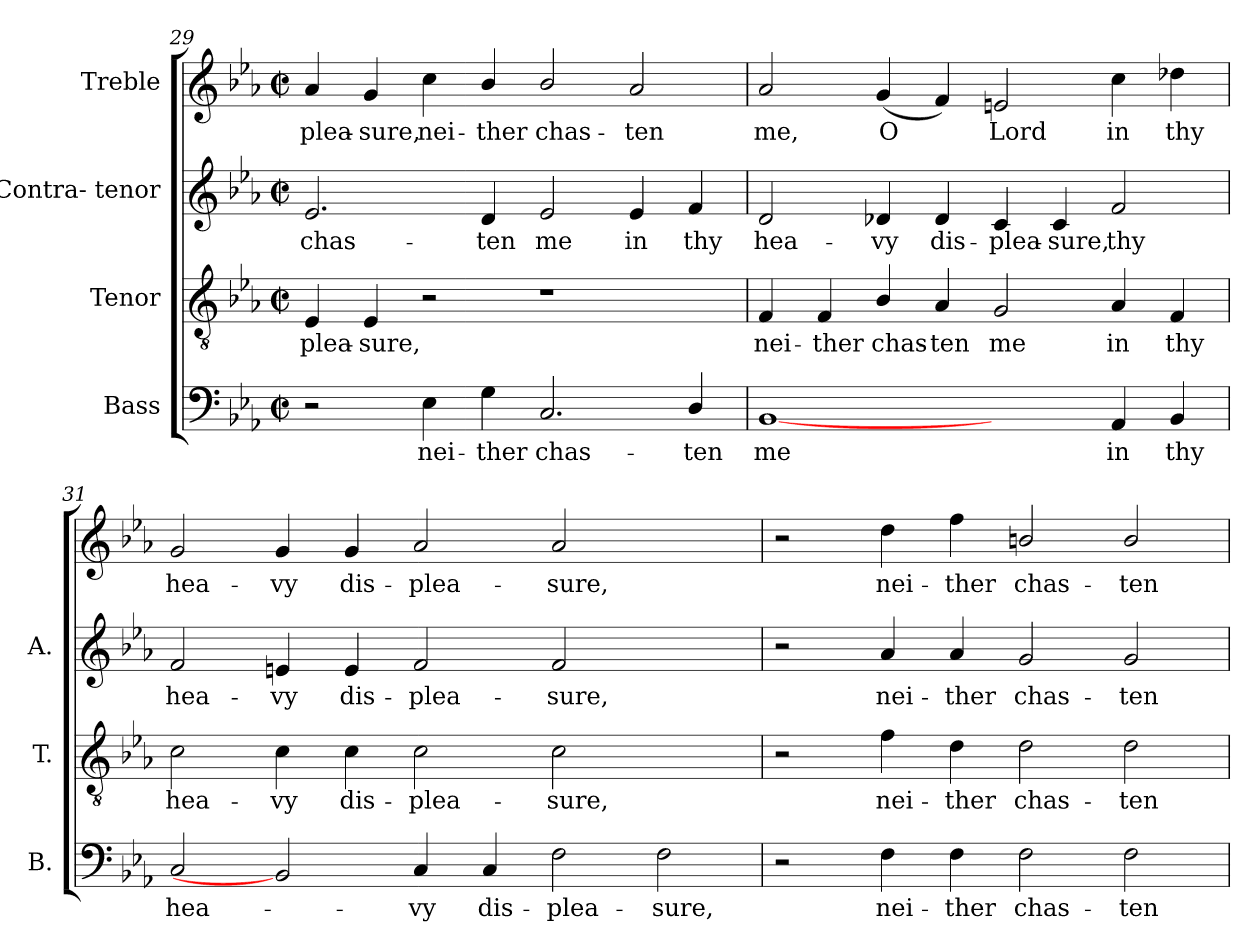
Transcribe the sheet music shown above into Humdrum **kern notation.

**kern	**text	**kern	**text	**kern	**text	**kern	**text
*part4	*part4	*part3	*part3	*part2	*part2	*part1	*part1
*staff4	*staff4	*staff3	*staff3	*staff2	*staff2	*staff1	*staff1
*I"Bass	*	*I"Tenor	*	*I"Contra- tenor	*	*I"Treble	*
*I'B.	*	*I'T.	*	*I'A.	*	*	*
*clefF4	*	*clefGv2	*	*clefG2	*	*clefG2	*
*	*	*ITrd7c12	*	*	*	*	*
*k[b-e-a-]	*	*k[b-e-a-]	*	*k[b-e-a-]	*	*k[b-e-a-]	*
*E-:	*	*E-:	*	*E-:	*	*E-:	*
*M2/2	*	*M2/2	*	*M2/2	*	*M2/2	*
*met(c|)	*	*met(c|)	*	*met(c|)	*	*met(c|)	*
=29	=29	=29	=29	=29	=29	=29	=29
!	!	!	!LO:LY:b:color=#000000	!	!	!	!
!	!	!	!	!	!LO:LY:b:color=#000000	!	!
!	!	!	!	!	!	!	!LO:LY:b:color=#000000
2r	.	4EE-i/	-plea-	2.e-i/	chas-	4a-i/	-plea-
!	!	!	!LO:LY:b:color=#000000	!	!	!	!
!	!	!	!	!	!	!	!LO:LY:b:color=#000000
.	.	4EE-i/	-sure,	.	.	4gi/	-sure,
!	!LO:LY:b:color=#000000	!	!	!	!	!	!
!	!	!	!	!	!	!	!LO:LY:b:color=#000000
4E-i\	nei-	2r	.	.	.	4cci\	nei-
!	!LO:LY:b:color=#000000	!	!	!	!	!	!
!	!	!	!	!	!LO:LY:b:color=#000000	!	!
!	!	!	!	!	!	!	!LO:LY:b:color=#000000
4Gi\	-ther	.	.	4di/	-ten	4b-i/	-ther
!	!LO:LY:b:color=#000000	!	!	!	!	!	!
!	!	!	!	!	!LO:LY:b:color=#000000	!	!
!	!	!	!	!	!	!	!LO:LY:b:color=#000000
2.Ci/	chas-	1r	.	2e-i/	me	2b-i/	chas-
!	!	!	!	!	!LO:LY:b:color=#000000	!	!
!	!	!	!	!	!	!	!LO:LY:b:color=#000000
.	.	.	.	4e-i/	in	2a-i/	-ten
!	!LO:LY:b:color=#000000	!	!	!	!	!	!
!	!	!	!	!	!LO:LY:b:color=#000000	!	!
4Di/	-ten	.	.	4fi/	thy	.	.
!!LO:LB:g=z
=30	=30	=30	=30	=30	=30	=30	=30
!	!LO:LY:b:color=#000000	!	!	!	!	!	!
!	!	!	!LO:LY:b:color=#000000	!	!	!	!
!	!	!	!	!	!LO:LY:b:color=#000000	!	!
!	!	!	!	!	!	!	!LO:LY:b:color=#000000
[1BB-i	me	4FFi/	nei-	2di/	hea-	2a-i/	me,
!	!	!	!LO:LY:b:color=#000000	!	!	!	!
.	.	4FFi/	-ther	.	.	.	.
!	!	!	!LO:LY:b:color=#000000	!	!	!	!
!	!	!	!	!	!LO:LY:b:color=#000000	!	!
!	!	!	!	!	!	!	!LO:LY:b:color=#000000
.	.	4BB-i/	chas-	4d-Xi/	-vy	(4gi/	O
!	!	!	!LO:LY:b:color=#000000	!	!	!	!
!	!	!	!	!	!LO:LY:b:color=#000000	!	!
.	.	4AA-i/	-ten	4d-i/	dis-	4fi/)	.
!	!	!	!LO:LY:b:color=#000000	!	!	!	!
!	!	!	!	!	!LO:LY:b:color=#000000	!	!
!	!	!	!	!	!	!	!LO:LY:b:color=#000000
2ryy	.	2GGi/	me	4ci/	-plea-	2eni/	Lord
!	!	!	!	!	!LO:LY:b:color=#000000	!	!
.	.	.	.	4ci/	-sure,	.	.
!	!LO:LY:b:color=#000000	!	!	!	!	!	!
!	!	!	!LO:LY:b:color=#000000	!	!	!	!
!	!	!	!	!	!LO:LY:b:color=#000000	!	!
!	!	!	!	!	!	!	!LO:LY:b:color=#000000
4AA-i/	in	4AA-i/	in	2fi/	thy	4cci\	in
!	!LO:LY:b:color=#000000	!	!	!	!	!	!
!	!	!	!LO:LY:b:color=#000000	!	!	!	!
!	!	!	!	!	!	!	!LO:LY:b:color=#000000
4BB-i/	thy	4FFi/	thy	.	.	4dd-Xi\	thy
=31	=31	=31	=31	=31	=31	=31	=31
!	!LO:LY:b:color=#000000	!	!	!	!	!	!
!	!	!	!LO:LY:b:color=#000000	!	!	!	!
!	!	!	!	!	!LO:LY:b:color=#000000	!	!
!	!	!	!	!	!	!	!LO:LY:b:color=#000000
2Ci/	hea-	2Ci\	hea-	2fi/	hea-	2gi/	hea-
!	!	!	!LO:LY:b:color=#000000	!	!	!	!
!	!	!	!	!	!LO:LY:b:color=#000000	!	!
!	!	!	!	!	!	!	!LO:LY:b:color=#000000
2BB-i]	.	4Ci\	-vy	4eni/	-vy	4gi/	-vy
!	!	!	!LO:LY:b:color=#000000	!	!	!	!
!	!	!	!	!	!LO:LY:b:color=#000000	!	!
!	!	!	!	!	!	!	!LO:LY:b:color=#000000
.	.	4Ci\	dis-	4ei/	dis-	4gi/	dis-
!	!LO:LY:b:color=#000000	!	!	!	!	!	!
!	!	!	!LO:LY:b:color=#000000	!	!	!	!
!	!	!	!	!	!LO:LY:b:color=#000000	!	!
!	!	!	!	!	!	!	!LO:LY:b:color=#000000
4Ci/	-vy	2Ci\	-plea-	2fi/	-plea-	2a-i/	-plea-
!	!LO:LY:b:color=#000000	!	!	!	!	!	!
4Ci/	dis-	.	.	.	.	.	.
!	!LO:LY:b:color=#000000	!	!	!	!	!	!
!	!	!	!LO:LY:b:color=#000000	!	!	!	!
!	!	!	!	!	!LO:LY:b:color=#000000	!	!
!	!	!	!	!	!	!	!LO:LY:b:color=#000000
2Fi\	-plea-	2Ci\	-sure,	2fi/	-sure,	2a-i/	-sure,
!	!LO:LY:b:color=#000000	!	!	!	!	!	!
2Fi\	-sure,	2ryy	.	2ryy	.	2ryy	.
=32	=32	=32	=32	=32	=32	=32	=32
2r	.	2r	.	2r	.	2r	.
!	!LO:LY:b:color=#000000	!	!	!	!	!	!
!	!	!	!LO:LY:b:color=#000000	!	!	!	!
!	!	!	!	!	!LO:LY:b:color=#000000	!	!
!	!	!	!	!	!	!	!LO:LY:b:color=#000000
4Fi\	nei-	4Fi\	nei-	4a-i/	nei-	4ddi\	nei-
!	!LO:LY:b:color=#000000	!	!	!	!	!	!
!	!	!	!LO:LY:b:color=#000000	!	!	!	!
!	!	!	!	!	!LO:LY:b:color=#000000	!	!
!	!	!	!	!	!	!	!LO:LY:b:color=#000000
4Fi\	-ther	4Di\	-ther	4a-i/	-ther	4ffi\	-ther
!	!LO:LY:b:color=#000000	!	!	!	!	!	!
!	!	!	!LO:LY:b:color=#000000	!	!	!	!
!	!	!	!	!	!LO:LY:b:color=#000000	!	!
!	!	!	!	!	!	!	!LO:LY:b:color=#000000
2Fi\	chas-	2Di\	chas-	2gi/	chas-	2bni/	chas-
!	!LO:LY:b:color=#000000	!	!	!	!	!	!
!	!	!	!LO:LY:b:color=#000000	!	!	!	!
!	!	!	!	!	!LO:LY:b:color=#000000	!	!
!	!	!	!	!	!	!	!LO:LY:b:color=#000000
2Fi\	-ten	2Di\	-ten	2gi/	-ten	2bi/	-ten
=	=	=	=	=	=	=	=
*-	*-	*-	*-	*-	*-	*-	*-
